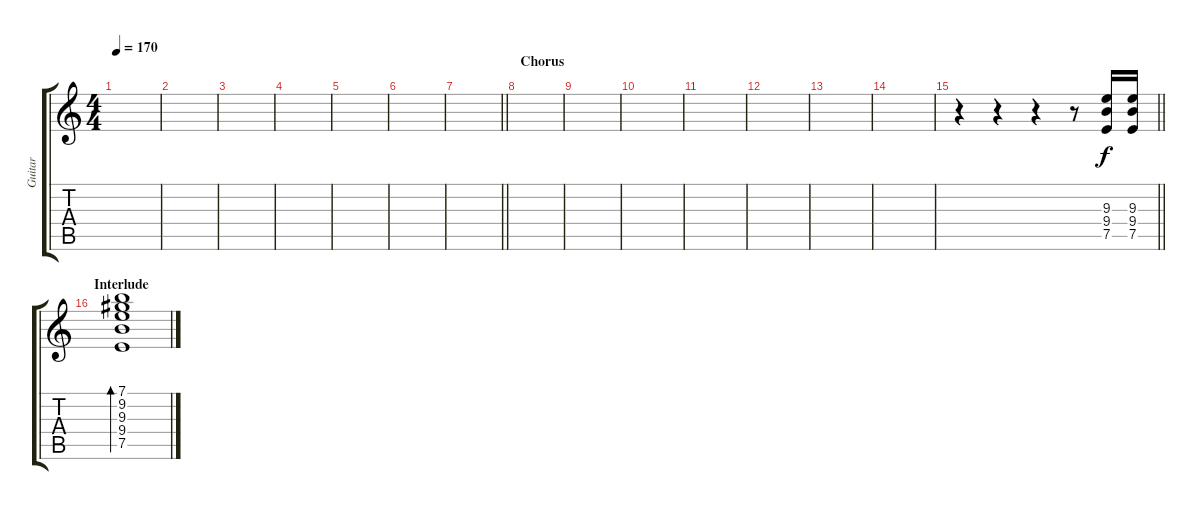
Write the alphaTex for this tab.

\track ("Guitar" "Guitar") {instrument electricguitarclean}
\staff {score tabs}
\tuning (E4 B3 G3 D3 A2 E2) {hide}
\ts (4 4)
\tempo 170
\clef g2
\ks c
|
|
|
|
|
|
\barLineRight lightlight
|
\section ("" "Chorus")
|
|
|
|
|
|
|
\barLineRight lightlight
r.4 r.4 r.4 r.8 (9.3 9.4 7.5).16 (9.3 9.4 7.5).16 |
\section ("" "Interlude")
(7.1 9.2 9.3 9.4 7.5).1{bd 120}
